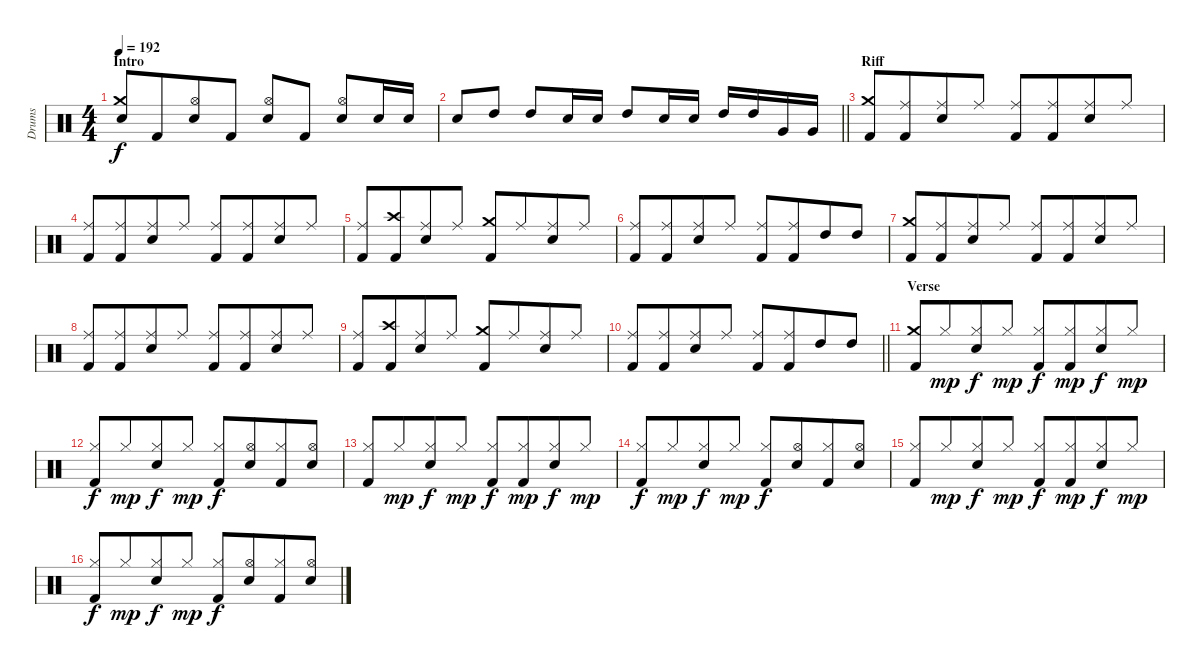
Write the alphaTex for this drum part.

\track ("Drums" "Drums") {instrument percussion}
\staff {score}
\articulation defaults
\ts (4 4)
\section ("" "Intro")
\tempo 192
\clef neutral
\ks c
("Electric Snare (hit)" "Crash medium (hit)").8{dy f beam Up} "Kick (hit) 2".8{beam Up beam merge} ("Electric Snare (hit)" "Hi-Hat (open)").8{beam Up} "Kick (hit) 2".8{beam Up} ("Electric Snare (hit)" "Hi-Hat (open)").8{beam Up} "Kick (hit) 2".8{beam Up} ("Electric Snare (hit)" "Hi-Hat (open)").8{beam Up} "Electric Snare (hit)".16{beam Up} "Electric Snare (hit)".16{beam Up} |
\barLineRight lightlight "Electric Snare (hit)".8{beam Up} "High Tom (hit)".8{beam Up} "High Tom (hit)".8{beam Up} "Electric Snare (hit)".16{beam Up} "Electric Snare (hit)".16{beam Up} "High Tom (hit)".8{beam Up} "Electric Snare (hit)".16{beam Up} "Electric Snare (hit)".16{beam Up} "High Tom (hit)".16{beam Up} "High Tom (hit)".16{beam Up} "Very Low Tom (hit)".16{beam Up} "Very Low Tom (hit)".16{beam Up}
|
\section ("" "Riff")
("Kick (hit) 2" "Crash medium (hit)").8{beam Up} ("Kick (hit) 2" "Ride (middle)").8{beam Up beam merge} ("Electric Snare (hit)" "Ride (middle)").8{beam Up} "Ride (middle)".8{beam Up} ("Kick (hit) 2" "Ride (middle)").8{beam Up} ("Kick (hit) 2" "Ride (middle)").8{beam Up beam merge} ("Electric Snare (hit)" "Ride (middle)").8{beam Up} "Ride (middle)".8{beam Up} |
("Kick (hit) 2" "Ride (middle)").8{beam Up} ("Kick (hit) 2" "Ride (middle)").8{beam Up beam merge} ("Electric Snare (hit)" "Ride (middle)").8{beam Up} "Ride (middle)".8{beam Up} ("Kick (hit) 2" "Ride (middle)").8{beam Up} ("Kick (hit) 2" "Ride (middle)").8{beam Up beam merge} ("Electric Snare (hit)" "Ride (middle)").8{beam Up} "Ride (middle)".8{beam Up} |
("Kick (hit) 2" "Ride (middle)").8{beam Up} ("Kick (hit) 2" "Crash high (hit)").8{beam Up beam merge} ("Electric Snare (hit)" "Ride (middle)").8{beam Up} "Ride (middle)".8{beam Up} ("Kick (hit) 2" "Crash medium (hit)").8{beam Up} "Ride (middle)".8{beam Up beam merge} ("Electric Snare (hit)" "Ride (middle)").8{beam Up} "Ride (middle)".8{beam Up} |
("Kick (hit) 2" "Ride (middle)").8{beam Up} ("Kick (hit) 2" "Ride (middle)").8{beam Up beam merge} ("Electric Snare (hit)" "Ride (middle)").8{beam Up} "Ride (middle)".8{beam Up} ("Kick (hit) 2" "Ride (middle)").8{beam Up} ("Kick (hit) 2" "Ride (middle)").8{beam Up beam merge} "High Tom (hit)".8{beam Up beam merge} "High Tom (hit)".8{beam Up} |
("Kick (hit) 2" "Crash medium (hit)").8{beam Up} ("Kick (hit) 2" "Ride (middle)").8{beam Up beam merge} ("Electric Snare (hit)" "Ride (middle)").8{beam Up} "Ride (middle)".8{beam Up} ("Kick (hit) 2" "Ride (middle)").8{beam Up} ("Kick (hit) 2" "Ride (middle)").8{beam Up beam merge} ("Electric Snare (hit)" "Ride (middle)").8{beam Up} "Ride (middle)".8{beam Up} |
("Kick (hit) 2" "Ride (middle)").8{beam Up} ("Kick (hit) 2" "Ride (middle)").8{beam Up beam merge} ("Electric Snare (hit)" "Ride (middle)").8{beam Up} "Ride (middle)".8{beam Up} ("Kick (hit) 2" "Ride (middle)").8{beam Up} ("Kick (hit) 2" "Ride (middle)").8{beam Up beam merge} ("Electric Snare (hit)" "Ride (middle)").8{beam Up} "Ride (middle)".8{beam Up} |
("Kick (hit) 2" "Ride (middle)").8{beam Up} ("Kick (hit) 2" "Crash high (hit)").8{beam Up beam merge} ("Electric Snare (hit)" "Ride (middle)").8{beam Up} "Ride (middle)".8{beam Up} ("Kick (hit) 2" "Crash medium (hit)").8{beam Up} "Ride (middle)".8{beam Up beam merge} ("Electric Snare (hit)" "Ride (middle)").8{beam Up} "Ride (middle)".8{beam Up} |
\barLineRight lightlight
("Kick (hit) 2" "Ride (middle)").8{beam Up} ("Kick (hit) 2" "Ride (middle)").8{beam Up beam merge} ("Electric Snare (hit)" "Ride (middle)").8{beam Up} "Ride (middle)".8{beam Up} ("Kick (hit) 2" "Ride (middle)").8{beam Up} ("Kick (hit) 2" "Ride (middle)").8{beam Up beam merge} "High Tom (hit)".8{beam Up beam merge} "High Tom (hit)".8{beam Up} |
\section ("" "Verse")
("Crash medium (hit)" "Kick (hit) 2").8{beam Up} "Hi-Hat (closed)".8{dy mp beam Up beam merge} ("Hi-Hat (closed)" "Electric Snare (hit)").8{dy f beam Up} "Hi-Hat (closed)".8{dy mp beam Up} ("Hi-Hat (closed)" "Kick (hit) 2").8{dy f beam Up} ("Hi-Hat (closed)" "Kick (hit) 2").8{dy mp beam Up beam merge} ("Hi-Hat (closed)" "Electric Snare (hit)").8{dy f beam Up} "Hi-Hat (closed)".8{dy mp beam Up} |
("Hi-Hat (closed)" "Kick (hit) 2").8{dy f beam Up} "Hi-Hat (closed)".8{dy mp beam Up beam merge} ("Hi-Hat (closed)" "Electric Snare (hit)").8{dy f beam Up} "Hi-Hat (closed)".8{dy mp beam Up} ("Hi-Hat (closed)" "Kick (hit) 2").8{dy f beam Up} ("Hi-Hat (open)" "Electric Snare (hit)").8{beam Up beam merge} ("Hi-Hat (closed)" "Kick (hit) 2").8{beam Up} ("Hi-Hat (open)" "Electric Snare (hit)").8{beam Up} |
("Hi-Hat (closed)" "Kick (hit) 2").8{beam Up} "Hi-Hat (closed)".8{dy mp beam Up beam merge} ("Hi-Hat (closed)" "Electric Snare (hit)").8{dy f beam Up} "Hi-Hat (closed)".8{dy mp beam Up} ("Hi-Hat (closed)" "Kick (hit) 2").8{dy f beam Up} ("Hi-Hat (closed)" "Kick (hit) 2").8{dy mp beam Up beam merge} ("Hi-Hat (closed)" "Electric Snare (hit)").8{dy f beam Up} "Hi-Hat (closed)".8{dy mp beam Up} |
("Hi-Hat (closed)" "Kick (hit) 2").8{dy f beam Up} "Hi-Hat (closed)".8{dy mp beam Up beam merge} ("Hi-Hat (closed)" "Electric Snare (hit)").8{dy f beam Up} "Hi-Hat (closed)".8{dy mp beam Up} ("Hi-Hat (closed)" "Kick (hit) 2").8{dy f beam Up} ("Hi-Hat (open)" "Electric Snare (hit)").8{beam Up beam merge} ("Hi-Hat (closed)" "Kick (hit) 2").8{beam Up} ("Hi-Hat (open)" "Electric Snare (hit)").8{beam Up} |
("Hi-Hat (closed)" "Kick (hit) 2").8{beam Up} "Hi-Hat (closed)".8{dy mp beam Up beam merge} ("Hi-Hat (closed)" "Electric Snare (hit)").8{dy f beam Up} "Hi-Hat (closed)".8{dy mp beam Up} ("Hi-Hat (closed)" "Kick (hit) 2").8{dy f beam Up} ("Hi-Hat (closed)" "Kick (hit) 2").8{dy mp beam Up beam merge} ("Hi-Hat (closed)" "Electric Snare (hit)").8{dy f beam Up} "Hi-Hat (closed)".8{dy mp beam Up} |
("Hi-Hat (closed)" "Kick (hit) 2").8{dy f beam Up} "Hi-Hat (closed)".8{dy mp beam Up beam merge} ("Hi-Hat (closed)" "Electric Snare (hit)").8{dy f beam Up} "Hi-Hat (closed)".8{dy mp beam Up} ("Hi-Hat (closed)" "Kick (hit) 2").8{dy f beam Up} ("Hi-Hat (open)" "Electric Snare (hit)").8{beam Up beam merge} ("Hi-Hat (closed)" "Kick (hit) 2").8{beam Up} ("Hi-Hat (open)" "Electric Snare (hit)").8{beam Up}
